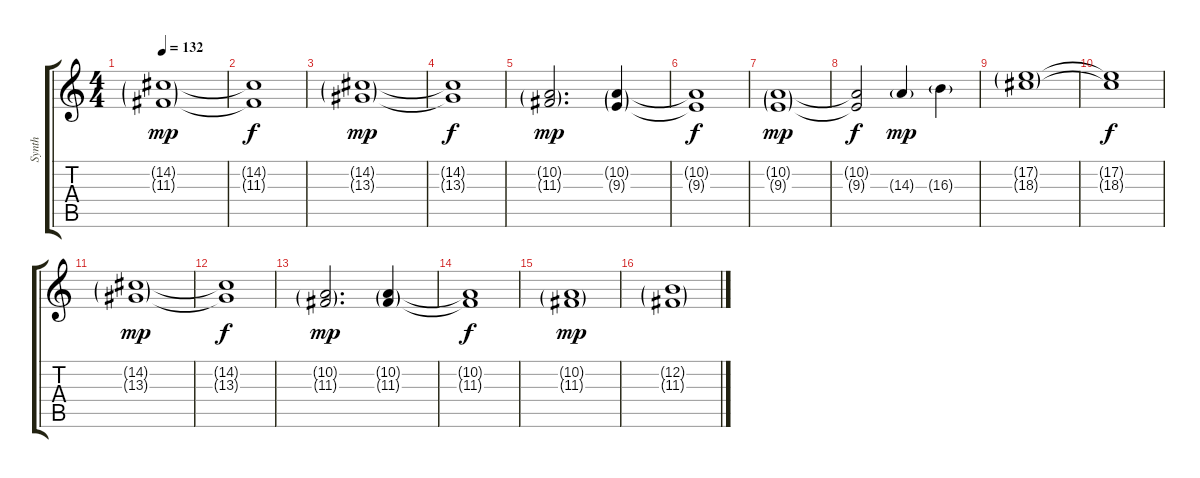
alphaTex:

\track ("Synth" "Synth") {instrument choiraahs}
\staff {score tabs}
\tuning (E4 B3 G3 D3 A2 E2) {hide}
\ts (4 4)
\tempo 132
\clef g2
\ks c
(14.2{g} 11.3{g}).1{dy mp} |
(14.2{t} 11.3{t}).1{dy f} |
(14.2{g} 13.3{g}).1{dy mp} |
(14.2{t} 13.3{t}).1{dy f} |
(10.2{g} 11.3{g}).2{d dy mp} (10.2{g} 9.3{g}).4 |
(10.2{t} 9.3{t}).1{dy f} |
(10.2{g} 9.3{g}).1{dy mp} |
(10.2{t} 9.3{t}).2{dy f} 14.3{g}.4{dy mp} 16.3{g}.4 |
(17.2{g} 18.3{g}).1 |
(17.2{t} 18.3{t}).1{dy f} |
(14.2{g} 13.3{g}).1{dy mp} |
(14.2{t} 13.3{t}).1{dy f} |
(10.2{g} 11.3{g}).2{d dy mp} (10.2{g} 11.3{g}).4 |
(10.2{t} 11.3{t}).1{dy f} |
(10.2{g} 11.3{g}).1{dy mp} |
(12.2{g} 11.3{g}).1
